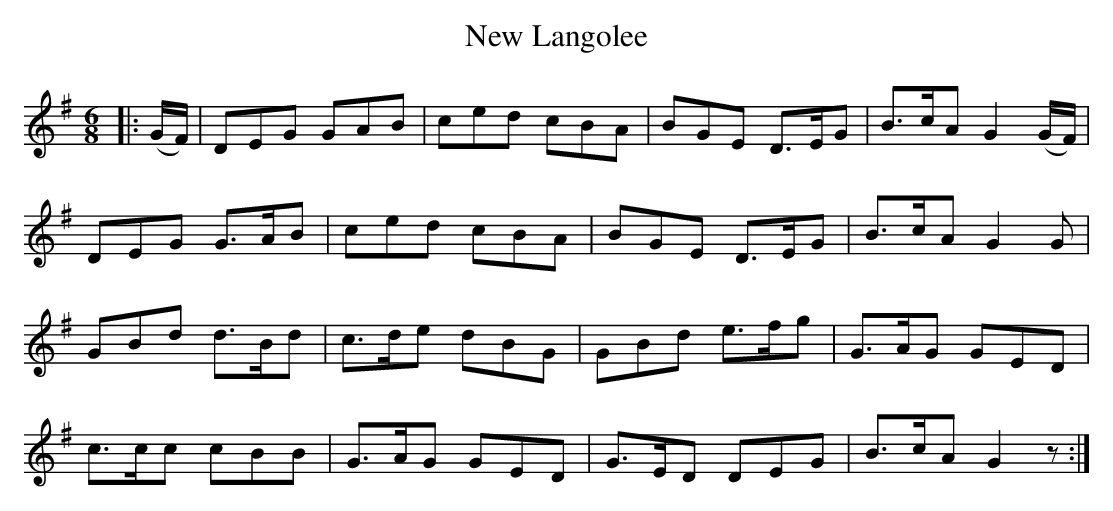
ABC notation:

X:1
T: New Langolee
M: 6/8
L: 1/8
K: Gmaj
|:(G/F/)|DEG GAB|ced cBA|BGE D>EG|B>cA G2 (G/F/)|
DEG G>AB|ced cBA|BGE D>EG|B>cA G2 G|
GBd d>Bd|c>de dBG|GBd e>fg|G>AG GED|
c>cc cBB|G>AG GED|G>ED DEG|B>cA G2 z:|
